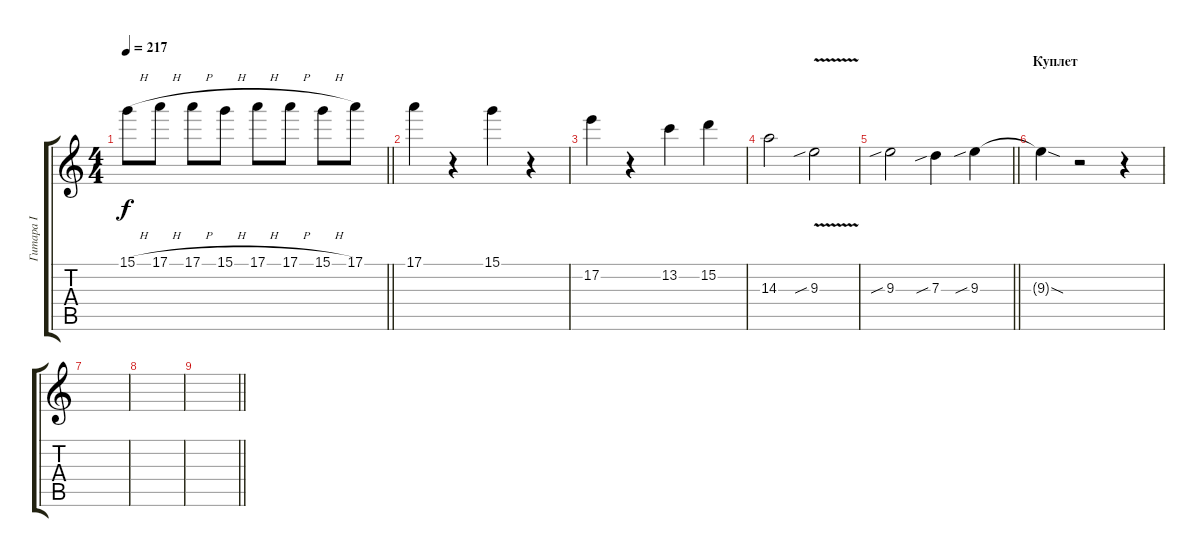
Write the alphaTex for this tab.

\track ("Гитара I" "Гитара I") {instrument distortionguitar}
\staff {score tabs}
\tuning (E4 B3 G3 D3 A2 E2) {hide}
\ts (4 4)
\tempo 217
\clef g2
\barLineRight lightlight
\ks c
15.1{h}.8{dy f} 17.1{h}.8 17.1{h}.8 15.1{h}.8 17.1{h}.8 17.1{h}.8 15.1{h}.8 17.1.8 |
17.1.4 r.4 15.1.4 r.4 |
17.2.4 r.4 13.2.4 15.2.4 |
14.3.2 9.3{v sib}.2 |
\barLineRight lightlight
9.3{sib}.2 7.3{sib}.4 9.3{sib}.4 |
\section ("" "Куплет")
9.3{sod t}.4 r.2 r.4 |
|
|
\barLineRight lightlight
